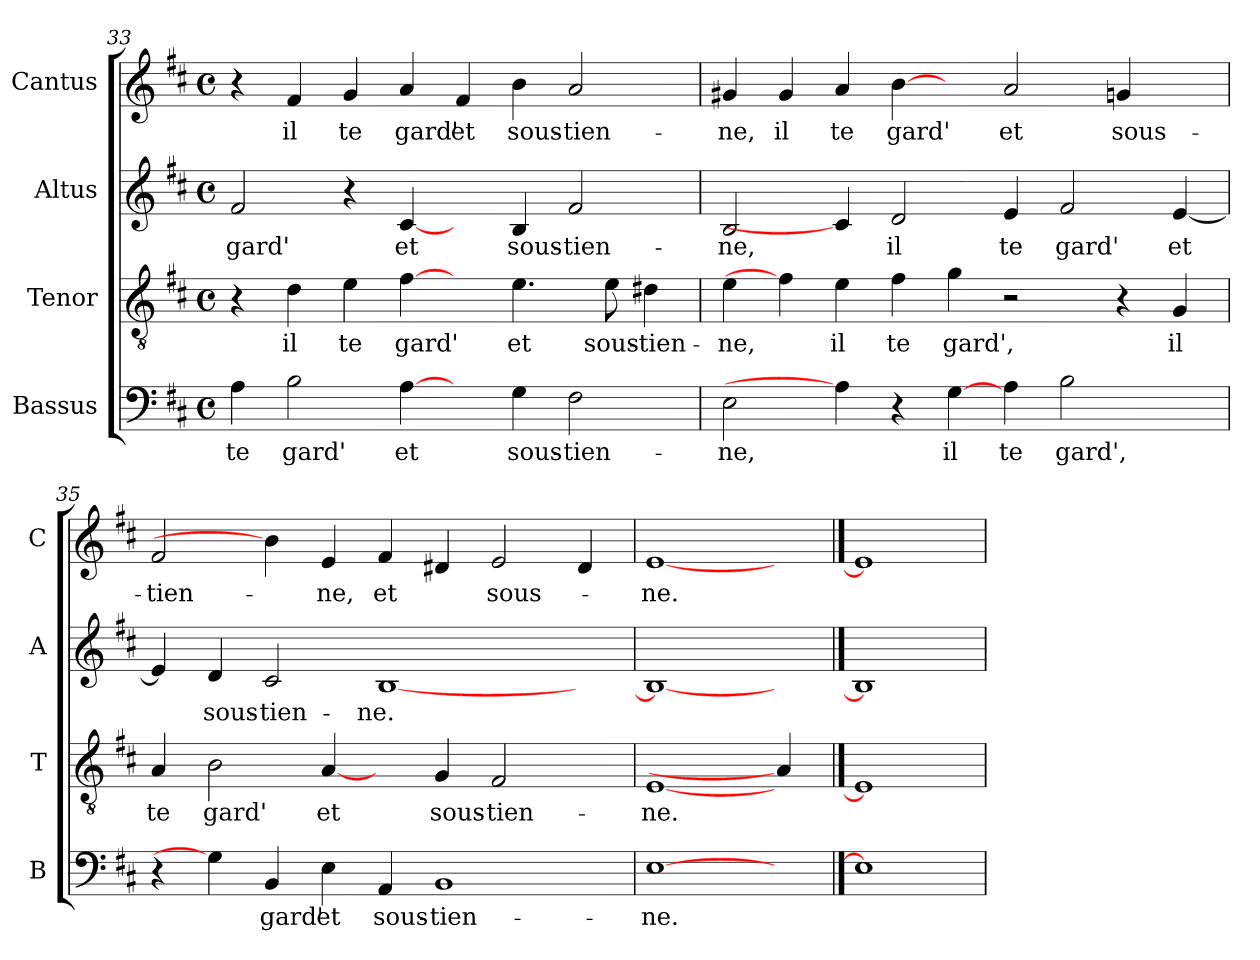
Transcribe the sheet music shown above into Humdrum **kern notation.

**kern	**text	**kern	**text	**kern	**text	**kern	**text
*part4	*part4	*part3	*part3	*part2	*part2	*part1	*part1
*staff4	*staff4	*staff3	*staff3	*staff2	*staff2	*staff1	*staff1
*I"Bassus	*	*I"Tenor	*	*I"Altus	*	*I"Cantus	*
*I'B	*	*I'T	*	*I'A	*	*I'C	*
!!LO:LB:g=z
*clefF4	*	*clefGv2	*	*clefG2	*	*clefG2	*
*k[f#c#]	*	*k[f#c#]	*	*k[f#c#]	*	*k[f#c#]	*
*D:	*	*D:	*	*D:	*	*D:	*
*M4/4	*	*M4/4	*	*M4/4	*	*M4/4	*
*met(c)	*	*met(c)	*	*met(c)	*	*met(c)	*
=33	=33	=33	=33	=33	=33	=33	=33
!	!LO:LY:b	!	!	!	!LO:LY:b	!	!
4A\	te	4r	.	2f#/	gard'	4r	.
!	!LO:LY:b	!	!LO:LY:b	!	!	!	!LO:LY:b
2B\	gard'	4d\	il	.	.	4f#/	il
!	!	!	!LO:LY:b	!	!	!	!LO:LY:b
.	.	4e\	te	4r	.	4g/	te
!	!LO:LY:b	!	!LO:LY:b	!	!LO:LY:b	!	!LO:LY:b
[4A\	et	[4f#\	gard'	[4c#/	et	4a/	gard'
!	!	!	!	!	!	!	!LO:LY:b
4ryy	.	4ryy	.	4ryy	.	4f#/	et
!	!LO:LY:b	!	!LO:LY:b	!	!LO:LY:b	!	!LO:LY:b
4G\	sous-	4.e\	et	4B/	sous-	4b\	sous-
!	!LO:LY:b	!	!	!	!LO:LY:b	!	!LO:LY:b
2F#\	-tien-	.	.	2f#/	-tien-	2a/	-tien-
!	!	!	!LO:LY:b	!	!	!	!
.	.	8e\	sous-	.	.	.	.
!	!	!	!LO:LY:b	!	!	!	!
.	.	4d#X\	-tien-	.	.	.	.
=34	=34	=34	=34	=34	=34	=34	=34
!	!LO:LY:b	!	!LO:LY:b	!	!LO:LY:b	!	!LO:LY:b
2E\	-ne,	4e\	-ne,	2B/	-ne,	4g#X/	-ne,
!	!	!	!	!	!	!	!LO:LY:b
.	.	4f#\]	.	.	.	4g#/	il
!	!	!	!LO:LY:b	!	!	!	!LO:LY:b
4A\]	.	4e\	il	4c#/]	.	4a/	te
!	!	!	!LO:LY:b	!	!LO:LY:b	!	!LO:LY:b
4r	.	4f#\	te	2d/	il	[4b\	gard'
!	!LO:LY:b	!	!LO:LY:b	!	!	!	!
[4G\	il	4g\	gard',	.	.	4ryy	.
!	!LO:LY:b	!	!	!	!LO:LY:b	!	!LO:LY:b
4A\	te	2r	.	4e/	te	2a/	et
!	!LO:LY:b	!	!	!	!LO:LY:b	!	!
2B\	gard',	.	.	2f#/	gard'	.	.
!	!	!	!	!	!	!	!LO:LY:b
.	.	4r	.	.	.	4gn/	sous-
!	!	!	!LO:LY:b	!	!LO:LY:b	!	!
4ryy	.	4G/	il	[4e/	et	4ryy	.
=35	=35	=35	=35	=35	=35	=35	=35
!	!	!	!LO:LY:b	!	!	!	!LO:LY:b
4r	.	4A/	te	4e/]	.	2f#/	-tien-
!	!	!	!LO:LY:b	!	!LO:LY:b	!	!
4G\]	.	2B\	gard'	4d/	sous-	.	.
!	!LO:LY:b	!	!	!	!LO:LY:b	!	!
4BB/	gard'	.	.	2c#/	-tien-	4b\]	.
!	!LO:LY:b	!	!LO:LY:b	!	!	!	!LO:LY:b
4E\	et	[4A/	et	.	.	4e/	-ne,
!	!LO:LY:b	!	!	!	!LO:LY:b	!	!LO:LY:b
4AA/	sous-	4ryy	.	[1B	-ne.	4f#/	et
!	!LO:LY:b	!	!LO:LY:b	!	!	!	!
1BB	-tien-	4G/	sous-	.	.	4d#X/	.
!	!	!	!LO:LY:b	!	!	!	!LO:LY:b
.	.	2F#/	-tien-	.	.	2e/	sous-
.	.	4ryy	.	4ryy	.	4d#/	.
=35X3	=35X3	=35X3	=35X3	=35X3	=35X3	=35X3	=35X3
!	!LO:LY:b	!	!LO:LY:b	!	!	!	!LO:LY:b
[1E	-ne.	[1E	-ne.	1B_	.	[1e	-ne.
4ryy	.	4A/]	.	4ryy	.	4ryy	.
==36	==36	==36	==36	==36	==36	==36	==36
1E]	.	1E]	.	1B]	.	1e]	.
=	=	=	=	=	=	=	=
*-	*-	*-	*-	*-	*-	*-	*-
